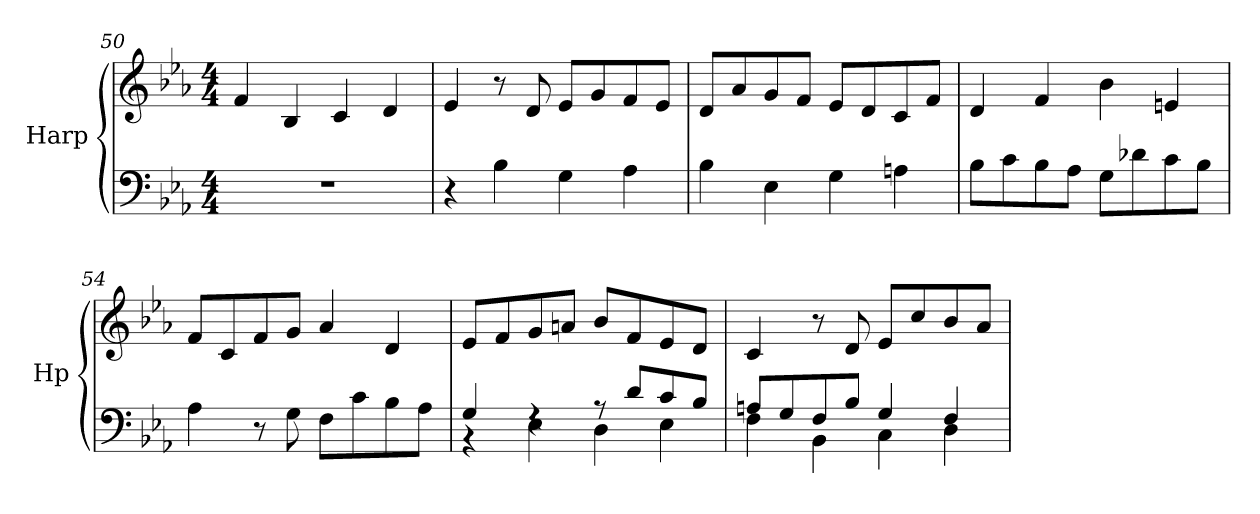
**kern	**kern
*part1	*part1
*staff2	*staff1
*I"Harp	*
*I'Hp	*
*clefF4	*clefG2
*k[b-e-a-]	*k[b-e-a-]
*M4/4	*M4/4
=50	=50
1r	4f/
.	4B-/
.	4c/
.	4d/
=51	=51
4r	4e-/
4B-\	8r
.	8d/
4G\	8e-/L
.	8g/
4A-\	8f/
.	8e-/J
=52	=52
4B-\	8d/L
.	8a-/
4E-\	8g/
.	8f/J
4G\	8e-/L
.	8d/
4An\	8c/
.	8f/J
=53	=53
8B-\L	4d/
8c\	.
8B-\	4f/
8A-\J	.
8G\L	4b-\
8d-X\	.
8c\	4en/
8B-\J	.
!!LO:LB:g=z
=54	=54
4A-\	8f/L
.	8c/
8r	8f/
8G\	8g/J
8F\L	4a-/
8c\	.
8B-\	4d/
8A-\J	.
=55	=55
*^	*
4G/	4r	8e-/L
.	.	8f/
4rF	4E-\	8g/
.	.	8an/J
8rA	4D\	8b-/L
8d/L	.	8f/
8c/	4E-\	8e-/
8B-/J	.	8d/J
=56	=56	=56
8An/L	4F\	4c/
8G/	.	.
8F/	4BB-\	8r
8B-/J	.	8d/
4G/	4C\	8e-/L
.	.	8cc/
4F/	4D\	8b-/
.	.	8a-/J
*v	*v	*
=	=
*-	*-
